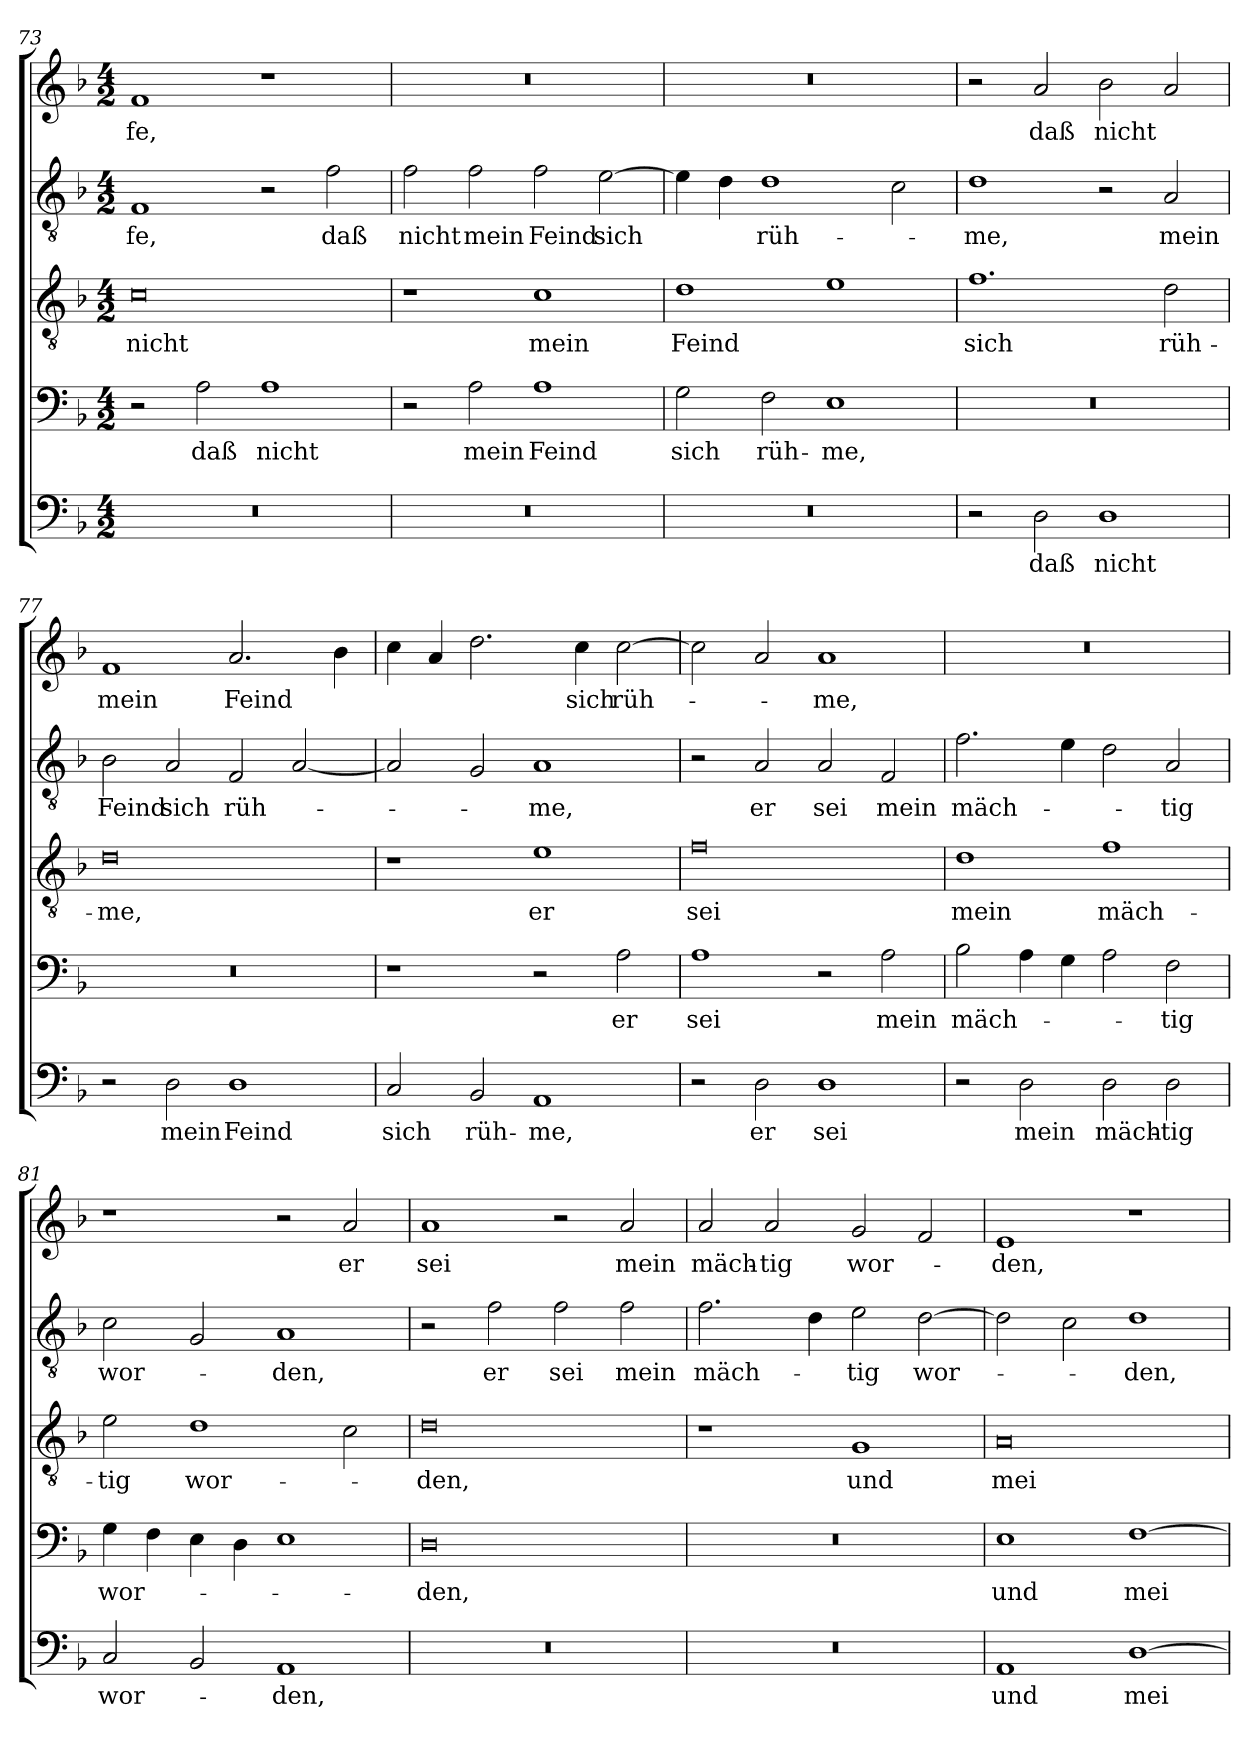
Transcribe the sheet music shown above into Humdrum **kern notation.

**kern	**text	**kern	**text	**kern	**text	**kern	**text	**kern	**text
*part5	*part5	*part4	*part4	*part3	*part3	*part2	*part2	*part1	*part1
*staff5	*staff5	*staff4	*staff4	*staff3	*staff3	*staff2	*staff2	*staff1	*staff1
*clefF4	*	*clefF4	*	*clefGv2	*	*clefGv2	*	*clefG2	*
*k[b-]	*	*k[b-]	*	*k[b-]	*	*k[b-]	*	*k[b-]	*
*F:	*	*F:	*	*F:	*	*F:	*	*F:	*
*M4/2	*	*M4/2	*	*M4/2	*	*M4/2	*	*M4/2	*
=73	=73	=73	=73	=73	=73	=73	=73	=73	=73
!	!	!	!	!	!LO:LY:b	!	!LO:LY:b	!	!LO:LY:b
0r	.	2r	.	0c	nicht	1F	-fe,	1f	-fe,
!	!	!	!LO:LY:b	!	!	!	!	!	!
.	.	2A\	daß	.	.	.	.	.	.
!	!	!	!LO:LY:b	!	!	!	!	!	!
.	.	1A	nicht	.	.	2r	.	1r	.
!	!	!	!	!	!	!	!LO:LY:b	!	!
.	.	.	.	.	.	2f\	daß	.	.
!!LO:LB:g=z
=74	=74	=74	=74	=74	=74	=74	=74	=74	=74
!	!	!	!	!	!	!	!LO:LY:b	!	!
0r	.	2r	.	1r	.	2f\	nicht	0r	.
!	!	!	!LO:LY:b	!	!	!	!LO:LY:b	!	!
.	.	2A\	mein	.	.	2f\	mein	.	.
!	!	!	!LO:LY:b	!	!LO:LY:b	!	!LO:LY:b	!	!
.	.	1A	Feind	1c	mein	2f\	Feind	.	.
!	!	!	!	!	!	!	!LO:LY:b	!	!
.	.	.	.	.	.	[2e\	sich	.	.
=75	=75	=75	=75	=75	=75	=75	=75	=75	=75
!	!	!	!LO:LY:b	!	!LO:LY:b	!	!	!	!
0r	.	2G\	sich	1d	Feind	4e\]	.	0r	.
.	.	.	.	.	.	4d\	.	.	.
!	!	!	!LO:LY:b	!	!	!	!LO:LY:b	!	!
.	.	2F\	rüh-	.	.	1d	rüh-	.	.
!	!	!	!LO:LY:b	!	!	!	!	!	!
.	.	1E	-me,	1e	.	.	.	.	.
.	.	.	.	.	.	2c\	.	.	.
=76	=76	=76	=76	=76	=76	=76	=76	=76	=76
!	!	!	!	!	!LO:LY:b	!	!LO:LY:b	!	!
2r	.	0r	.	1.f	sich	1d	-me,	2r	.
!	!LO:LY:b	!	!	!	!	!	!	!	!LO:LY:b
2D\	daß	.	.	.	.	.	.	2a/	daß
!	!LO:LY:b	!	!	!	!	!	!	!	!LO:LY:b
1D	nicht	.	.	.	.	2r	.	2b-\	nicht
!	!	!	!	!	!LO:LY:b	!	!LO:LY:b	!	!
.	.	.	.	2d\	rüh-	2A/	mein	2a/	.
=77	=77	=77	=77	=77	=77	=77	=77	=77	=77
!	!	!	!	!	!LO:LY:b	!	!LO:LY:b	!	!LO:LY:b
2r	.	0r	.	0d	-me,	2B-\	Feind	1f	mein
!	!LO:LY:b	!	!	!	!	!	!LO:LY:b	!	!
2D\	mein	.	.	.	.	2A/	sich	.	.
!	!LO:LY:b	!	!	!	!	!	!LO:LY:b	!	!LO:LY:b
1D	Feind	.	.	.	.	2F/	rüh-	2.a/	Feind
.	.	.	.	.	.	[2A/	.	.	.
.	.	.	.	.	.	.	.	4b-\	.
=78	=78	=78	=78	=78	=78	=78	=78	=78	=78
!	!LO:LY:b	!	!	!	!	!	!	!	!
2C/	sich	1r	.	1r	.	2A/]	.	4cc\	.
.	.	.	.	.	.	.	.	4a/	.
!	!LO:LY:b	!	!	!	!	!	!	!	!
2BB-/	rüh-	.	.	.	.	2G/	.	2.dd\	.
!	!LO:LY:b	!	!	!	!LO:LY:b	!	!LO:LY:b	!	!
1AA	-me,	2r	.	1e	er	1A	-me,	.	.
!	!	!	!	!	!	!	!	!	!LO:LY:b
.	.	.	.	.	.	.	.	4cc\	sich
!	!	!	!LO:LY:b	!	!	!	!	!	!LO:LY:b
.	.	2A\	er	.	.	.	.	[2cc\	rüh-
=79	=79	=79	=79	=79	=79	=79	=79	=79	=79
!	!	!	!LO:LY:b	!	!LO:LY:b	!	!	!	!
2r	.	1A	sei	0f	sei	2r	.	2cc\]	.
!	!LO:LY:b	!	!	!	!	!	!LO:LY:b	!	!
2D\	er	.	.	.	.	2A/	er	2a/	.
!	!LO:LY:b	!	!	!	!	!	!LO:LY:b	!	!LO:LY:b
1D	sei	2r	.	.	.	2A/	sei	1a	-me,
!	!	!	!LO:LY:b	!	!	!	!LO:LY:b	!	!
.	.	2A\	mein	.	.	2F/	mein	.	.
!!LO:LB:g=z
=80	=80	=80	=80	=80	=80	=80	=80	=80	=80
!	!	!	!LO:LY:b	!	!LO:LY:b	!	!LO:LY:b	!	!
2r	.	2B-\	mäch-	1d	mein	2.f\	mäch-	0r	.
!	!LO:LY:b	!	!	!	!	!	!	!	!
2D\	mein	4A\	.	.	.	.	.	.	.
.	.	4G\	.	.	.	4e\	.	.	.
!	!LO:LY:b	!	!	!	!LO:LY:b	!	!	!	!
2D\	mäch-	2A\	.	1f	mäch-	2d\	.	.	.
!	!LO:LY:b	!	!LO:LY:b	!	!	!	!LO:LY:b	!	!
2D\	-tig	2F\	-tig	.	.	2A/	-tig	.	.
=81	=81	=81	=81	=81	=81	=81	=81	=81	=81
!	!LO:LY:b	!	!LO:LY:b	!	!LO:LY:b	!	!LO:LY:b	!	!
2C/	wor-	4G\	wor-	2e\	-tig	2c\	wor-	1r	.
.	.	4F\	.	.	.	.	.	.	.
!	!	!	!	!	!LO:LY:b	!	!	!	!
2BB-/	.	4E\	.	1d	wor-	2G/	.	.	.
.	.	4D\	.	.	.	.	.	.	.
!	!LO:LY:b	!	!	!	!	!	!LO:LY:b	!	!
1AA	-den,	1E	.	.	.	1A	-den,	2r	.
!	!	!	!	!	!	!	!	!	!LO:LY:b
.	.	.	.	2c\	.	.	.	2a/	er
=82	=82	=82	=82	=82	=82	=82	=82	=82	=82
!	!	!	!LO:LY:b	!	!LO:LY:b	!	!	!	!LO:LY:b
0r	.	0D	-den,	0d	-den,	2r	.	1a	sei
!	!	!	!	!	!	!	!LO:LY:b	!	!
.	.	.	.	.	.	2f\	er	.	.
!	!	!	!	!	!	!	!LO:LY:b	!	!
.	.	.	.	.	.	2f\	sei	2r	.
!	!	!	!	!	!	!	!LO:LY:b	!	!LO:LY:b
.	.	.	.	.	.	2f\	mein	2a/	mein
=83	=83	=83	=83	=83	=83	=83	=83	=83	=83
!	!	!	!	!	!	!	!LO:LY:b	!	!LO:LY:b
0r	.	0r	.	1r	.	2.f\	mäch-	2a/	mäch-
!	!	!	!	!	!	!	!	!	!LO:LY:b
.	.	.	.	.	.	.	.	2a/	-tig
.	.	.	.	.	.	4d\	.	.	.
!	!	!	!	!	!LO:LY:b	!	!LO:LY:b	!	!LO:LY:b
.	.	.	.	1G	und	2e\	-tig	2g/	wor-
!	!	!	!	!	!	!	!LO:LY:b	!	!
.	.	.	.	.	.	[2d\	wor-	2f/	.
=84	=84	=84	=84	=84	=84	=84	=84	=84	=84
!	!LO:LY:b	!	!LO:LY:b	!	!LO:LY:b	!	!	!	!LO:LY:b
1AA	und	1E	und	0A	mei-	2d\]	.	1e	-den,
.	.	.	.	.	.	2c\	.	.	.
!	!LO:LY:b	!	!LO:LY:b	!	!	!	!LO:LY:b	!	!
[1D	mei-	[1F	mei-	.	.	1d	-den,	1r	.
=	=	=	=	=	=	=	=	=	=
*-	*-	*-	*-	*-	*-	*-	*-	*-	*-
